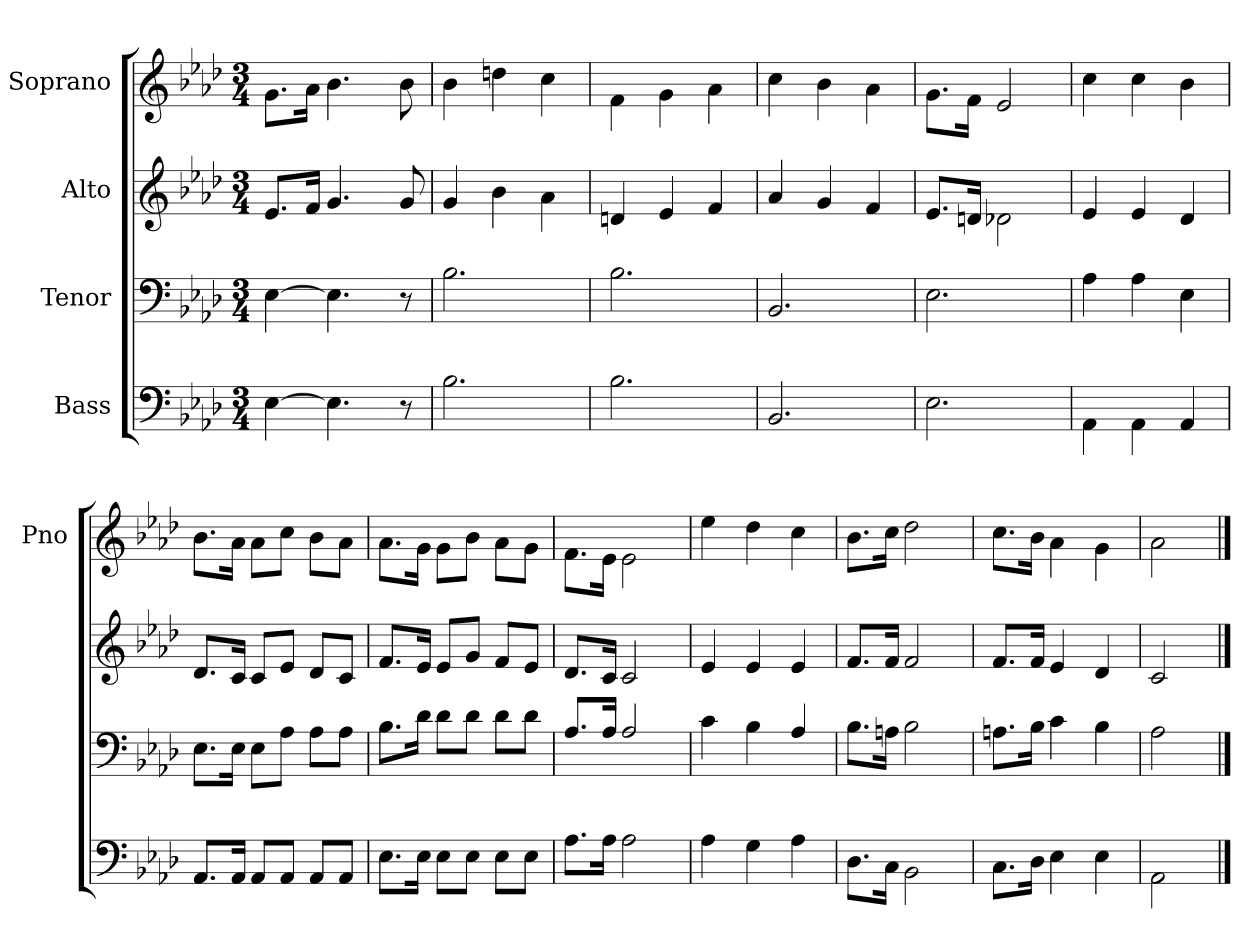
**kern	**kern	**kern	**kern
*part4	*part3	*part2	*part1
*staff4	*staff3	*staff2	*staff1
*I"Bass	*I"Tenor	*I"Alto	*I"Soprano
*	*	*	*I'Pno
*clefF4	*clefF4	*clefG2	*clefG2
*k[b-e-a-d-]	*k[b-e-a-d-]	*k[b-e-a-d-]	*k[b-e-a-d-]
*A-:	*A-:	*A-:	*A-:
*M3/4	*M3/4	*M3/4	*M3/4
=	=	=	=
[4E-\	[4E-\	8.e-/L	8.g\L
.	.	16f/Jk	16a-\Jk
4.E-\]	4.E-\]	4.g/	4.b-\
=-	=-	=-	=-
8r	8r	8g/	8b-\
=	=	=	=
2.B-\	2.B-\	4g/	4b-\
.	.	4b-\	4ddn\
.	.	4a-\	4cc\
=	=	=	=
2.B-\	2.B-\	4dn/	4f\
.	.	4e-/	4g\
.	.	4f/	4a-\
=	=	=	=
2.BB-/	2.BB-/	4a-/	4cc\
.	.	4g/	4b-\
.	.	4f/	4a-\
=	=	=	=
2.E-\	2.E-\	8.e-/L	8.g\L
.	.	16dn/Jk	16f\Jk
.	.	2d-X\	2e-/
=	=	=	=
4AA-\	4A-\	4e-/	4cc\
4AA-\	4A-\	4e-/	4cc\
4AA-/	4E-\	4d-/	4b-\
=	=	=	=
8.AA-/L	8.E-\L	8.d-/L	8.b-\L
16AA-/Jk	16E-\Jk	16c/Jk	16a-\Jk
8AA-/L	8E-\L	8c/L	8a-\L
8AA-/J	8A-\J	8e-/J	8cc\J
8AA-/L	8A-\L	8d-/L	8b-\L
8AA-/J	8A-\J	8c/J	8a-\J
=	=	=	=
8.E-\L	8.B-\L	8.f/L	8.a-\L
16E-\Jk	16d-\Jk	16e-/Jk	16g\Jk
8E-\L	8d-\L	8e-/L	8g\L
8E-\J	8d-\J	8g/J	8b-\J
8E-\L	8d-\L	8f/L	8a-\L
8E-\J	8d-\J	8e-/J	8g\J
=	=	=	=
8.A-\L	8.A-/L	8.d-/L	8.f\L
16A-\Jk	16A-/Jk	16c/Jk	16e-\Jk
2A-\	2A-/	2c/	2e-\
=	=	=	=
4A-\	4c\	4e-/	4ee-\
4G\	4B-\	4e-/	4dd-\
4A-\	4A-/	4e-/	4cc\
=	=	=	=
8.D-\L	8.B-\L	8.f/L	8.b-\L
16C\Jk	16An\Jk	16f/Jk	16cc\Jk
2BB-\	2B-\	2f/	2dd-\
=	=	=	=
8.C\L	8.An\L	8.f/L	8.cc\L
16D-\Jk	16B-\Jk	16f/Jk	16b-\Jk
4E-\	4c\	4e-/	4a-\
4E-\	4B-\	4d-/	4g\
=	=	=	=
2AA-\	2A-\	2c/	2a-\
==	==	==	==
*-	*-	*-	*-
